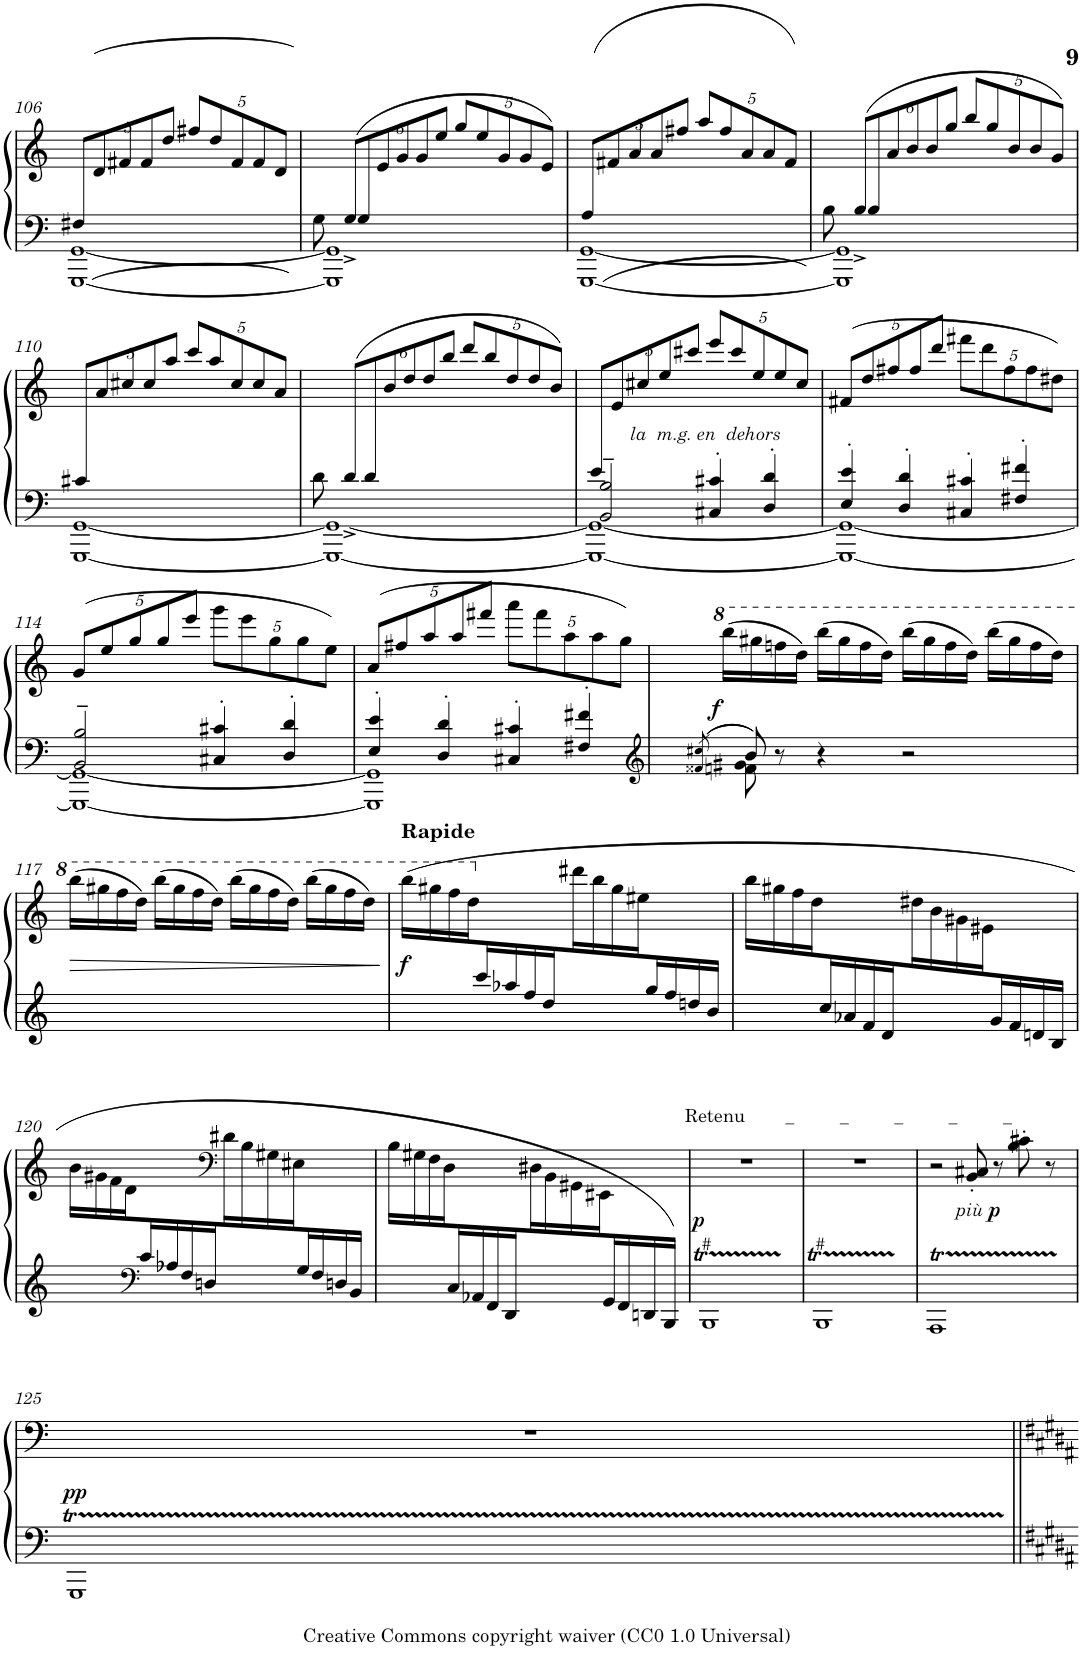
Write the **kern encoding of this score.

**kern	**kern	**dynam
*part1	*part1	*part1
*staff2	*staff1	*staff1/2
*I"PIANO	*	*
*I'Pno	*	*
!!LO:PB:g=z
*clefF4	*clefG2	*
*k[]	*k[]	*
*M2/2	*M2/2	*
*Xbrackettup	*	*
=106	=106	=106
*^	*	*
(10F#X/L	[<1GGG [<1GG	10ryy	.
5%3.ryy	.	10d/	.
.	.	10f#X/	.
.	.	10f#/	.
.	.	10dd/J	.
*	*	*Xbrackettup	*
.	.	10ff#X/L	.
.	.	10dd/	.
.	.	10f#/	.
.	.	10f#/	.
.	.	10d/J)	.
=107	=107	=107	=107
*	*^	*	*
(12G^</L	1GGG] 1GG]	8G\	6ryy	.
12G/	.	.	.	.
.	.	2..ryy	.	.
6%5ryy	.	.	12e/	.
.	.	.	12g/	.
.	.	.	12g/	.
.	.	.	12ee/J	.
.	.	.	10gg/L	.
.	.	.	10ee/	.
.	.	.	10g/	.
.	.	.	10g/	.
.	.	.	10e/J)	.
*	*v	*v	*	*
=108	=108	=108	=108
(10A/L	[<1GGG [<1GG	10ryy	.
5%3.ryy	.	10f#X/	.
.	.	10a/	.
.	.	10a/	.
.	.	10ff#X/J	.
.	.	10aa/L	.
.	.	10ff#/	.
.	.	10a/	.
.	.	10a/	.
.	.	10f#/J)	.
=109	=109	=109	=109
*	*^	*	*
(12B^/L	1GGG] 1GG]	8B\	6ryy	.
12B/	.	.	.	.
.	.	2..ryy	.	.
6%5ryy	.	.	12a/	.
.	.	.	12b/	.
.	.	.	12b/	.
.	.	.	12gg/J	.
.	.	.	10bb/L	.
.	.	.	10gg/	.
.	.	.	10b/	.
.	.	.	10b/	.
.	.	.	10g/J)	.
*	*v	*v	*	*
!!LO:LB:g=z
=110	=110	=110	=110
(10c#X/L	[<1GGG [<1GG	10ryy	.
5%3.ryy	.	10a/	.
.	.	10cc#X/	.
.	.	10cc#/	.
.	.	10aa/J	.
.	.	10ccc/L	.
.	.	10aa/	.
.	.	10cc#/	.
.	.	10cc#/	.
.	.	10a/J)	.
=111	=111	=111	=111
*	*^	*	*
(12d^</L	1GGG_ 1GG_	8d\	6ryy	.
12d/	.	.	.	.
.	.	2..ryy	.	.
6%5ryy	.	.	12b/	.
.	.	.	12dd/	.
.	.	.	12dd/	.
.	.	.	12bb/J	.
.	.	.	10ddd/L	.
.	.	.	10bb/	.
.	.	.	10dd/	.
.	.	.	10dd/	.
.	.	.	10b/J)	.
=112	=112	=112	=112	=112
(10e/L	1GGG_ 1GG_	2BB/~ 2B/~	10ryy	.
5%3.ryy	.	.	10e/	.
!	!	!	!LO:TX:b:i:t=la  m.g. en  dehors	!
.	.	.	10cc#X/	.
.	.	.	10ee/	.
.	.	.	10ccc#X/J	.
.	.	4C#X/' 4c#X/'	10eee/L	.
.	.	.	10ccc#/	.
.	.	.	10ee/	.
.	.	4D/' 4d/'	.	.
.	.	.	10ee/	.
.	.	.	10cc#/J)	.
*	*v	*v	*	*
=113	=113	=113	=113
1GGG_ 1GG_	4E/' 4e/'	(10f#X/L	.
.	.	10dd/	.
.	.	10ff#X/	.
.	4D/' 4d/'	.	.
.	.	10ff#/	.
.	.	10ddd/J	.
.	4C#X/' 4c#X/'	10fff#X\L	.
.	.	10ddd\	.
.	.	10ff#\	.
.	4F#X/' 4f#X/'	.	.
.	.	10ff#\	.
.	.	10dd#X\J)	.
!!LO:LB:g=z
=114	=114	=114	=114
1GGG_ 1GG_	2BB/~ 2B/~	(10g/L	.
.	.	10ee/	.
.	.	10gg/	.
.	.	10gg/	.
.	.	10eee/J	.
.	4C#X/' 4c#X/'	10ggg\L	.
.	.	10eee\	.
.	.	10gg\	.
.	4D/' 4d/'	.	.
.	.	10gg\	.
.	.	10ee\J)	.
=115	=115	=115	=115
1GGG] 1GG]	4E/' 4e/'	(10a/L	.
.	.	10ff#X/	.
.	.	10aa/	.
.	4D/' 4d/'	.	.
.	.	10aa/	.
.	.	10fff#X/J	.
.	4C#X/' 4c#X/'	10aaa\L	.
.	.	10fff#\	.
.	.	10aa\	.
.	4F#X/' 4f#X/'	.	.
.	.	10aa\	.
.	.	10gg\J)	.
=116	=116	=116	=116
*clefG2	*	*	*
8qf##X/ 8qcc#X/	.	.	.
*	*	*8va	*
!	!	!	!LO:DY:b
8b/	8fn\ 8g#X\	(16bbb\LL	f
.	.	16ggg#X\	.
8r	2..ryy	16fffn\	.
.	.	16ddd\JJ)	.
4r	.	(16bbb\LL	.
.	.	16ggg#\	.
.	.	16fff\	.
.	.	16ddd\JJ)	.
2r	.	(16bbb\LL	.
.	.	16ggg#\	.
.	.	16fff\	.
.	.	16ddd\JJ)	.
.	.	(16bbb\LL	.
.	.	16ggg#\	.
.	.	16fff\	.
.	.	16ddd\JJ)	.
*v	*v	*	*
!!LO:LB:g=z
=117	=117	=117
1ryy	(16bbb\LL	.
.	16ggg#X\	.
.	16fff\	.
.	16ddd\JJ)	.
.	(16bbb\LL	.
.	16ggg#\	.
.	16fff\	.
.	16ddd\JJ)	.
.	(16bbb\LL	.
.	16ggg#\	.
.	16fff\	.
.	16ddd\JJ)	.
.	(16bbb\LL	.
.	16ggg#\	.
.	16fff\	.
.	16ddd\JJ)	.
=118	=118	=118
*^	*	*
!	!	!LO:TX:a:B:t=Rapide	!
!	!	!	!LO:DY:b
4ryy	1ryy	(16bbb\LL	f
.	.	16ggg#X\	.
.	.	16fff\	.
.	.	16ddd\J	.
*	*	*X8va	*
16ccc/L	.	4ryy	.
16aa-X/	.	.	.
16ff/	.	.	.
16dd/J	.	.	.
4ryy	.	16ddd#X\L	.
.	.	16bb\	.
.	.	16gg#\	.
.	.	16ee#X\J	.
16gg/L	.	4ryy	.
16ff/	.	.	.
16ddn/	.	.	.
16b/JJ	.	.	.
=119	=119	=119	=119
4ryy	1ryy	16bb\LL	.
.	.	16gg#X\	.
.	.	16ff\	.
.	.	16dd\J	.
16cc/L	.	4ryy	.
16a-X/	.	.	.
16f/	.	.	.
16d/J	.	.	.
4ryy	.	16dd#X\L	.
.	.	16b\	.
.	.	16g#X\	.
.	.	16e#X\J	.
16g/L	.	4ryy	.
16f/	.	.	.
16dn/	.	.	.
16B/JJ	.	.	.
!!LO:LB:g=z
=120	=120	=120	=120
4ryy	4ryy	16b\LL	.
.	.	16g#X\	.
.	.	16f\	.
.	.	16d\J	.
*clefF4	*	*	*
16c/L	4ryy	4ryy	.
16A-X/	.	.	.
16F/	.	.	.
16Dn/J	.	.	.
*	*	*clefF4	*
4ryy	2ryy	16d#X\L	.
.	.	16B\	.
.	.	16G#X\	.
.	.	16E#X\J	.
16G/L	.	4ryy	.
16F/	.	.	.
16Dn/	.	.	.
16BB/JJ	.	.	.
=121	=121	=121	=121
4ryy	1ryy	16B\LL	.
.	.	16G#X\	.
.	.	16F\	.
.	.	16D\J	.
16C/L	.	4ryy	.
16AA-X/	.	.	.
16FF/	.	.	.
16DD/J	.	.	.
4ryy	.	16D#X\L	.
.	.	16BB\	.
.	.	16GG#X\	.
.	.	16EE#X\J	.
16GG/L	.	4ryy	.
16FF/	.	.	.
16DDn/	.	.	.
16BBB/JJ)	.	.	.
=122	=122	=122	=122
!	!	!LO:TX:a:t=Retenu        _         _         _         _         _	!
!LO:TX:a:t=#	!	!	!
!	!	!	!LO:DY:b
1BBBt	3.BBB	1r	p
.	3.CC#X	.	.
=123	=123	=123	=123
!LO:TX:a:t=#	!	!	!
1BBBt	3.BBB	1r	.
.	3.CC#X	.	.
*v	*v	*	*
=124	=124	=124
1AAAT	2r	.
!	!	!LO:DY:b
!	!	!LO:DY:n=1:b
.	8BB/' 8C#X/'	other-dynamics p
.	8r	.
.	8B\' 8c#X\'	.
.	8r	.
!!LO:LB:g=z
=125	=125	=125
!	!	!LO:DY:b
1GGGT	1r	pp
=||	=||	=||
*-	*-	*-
